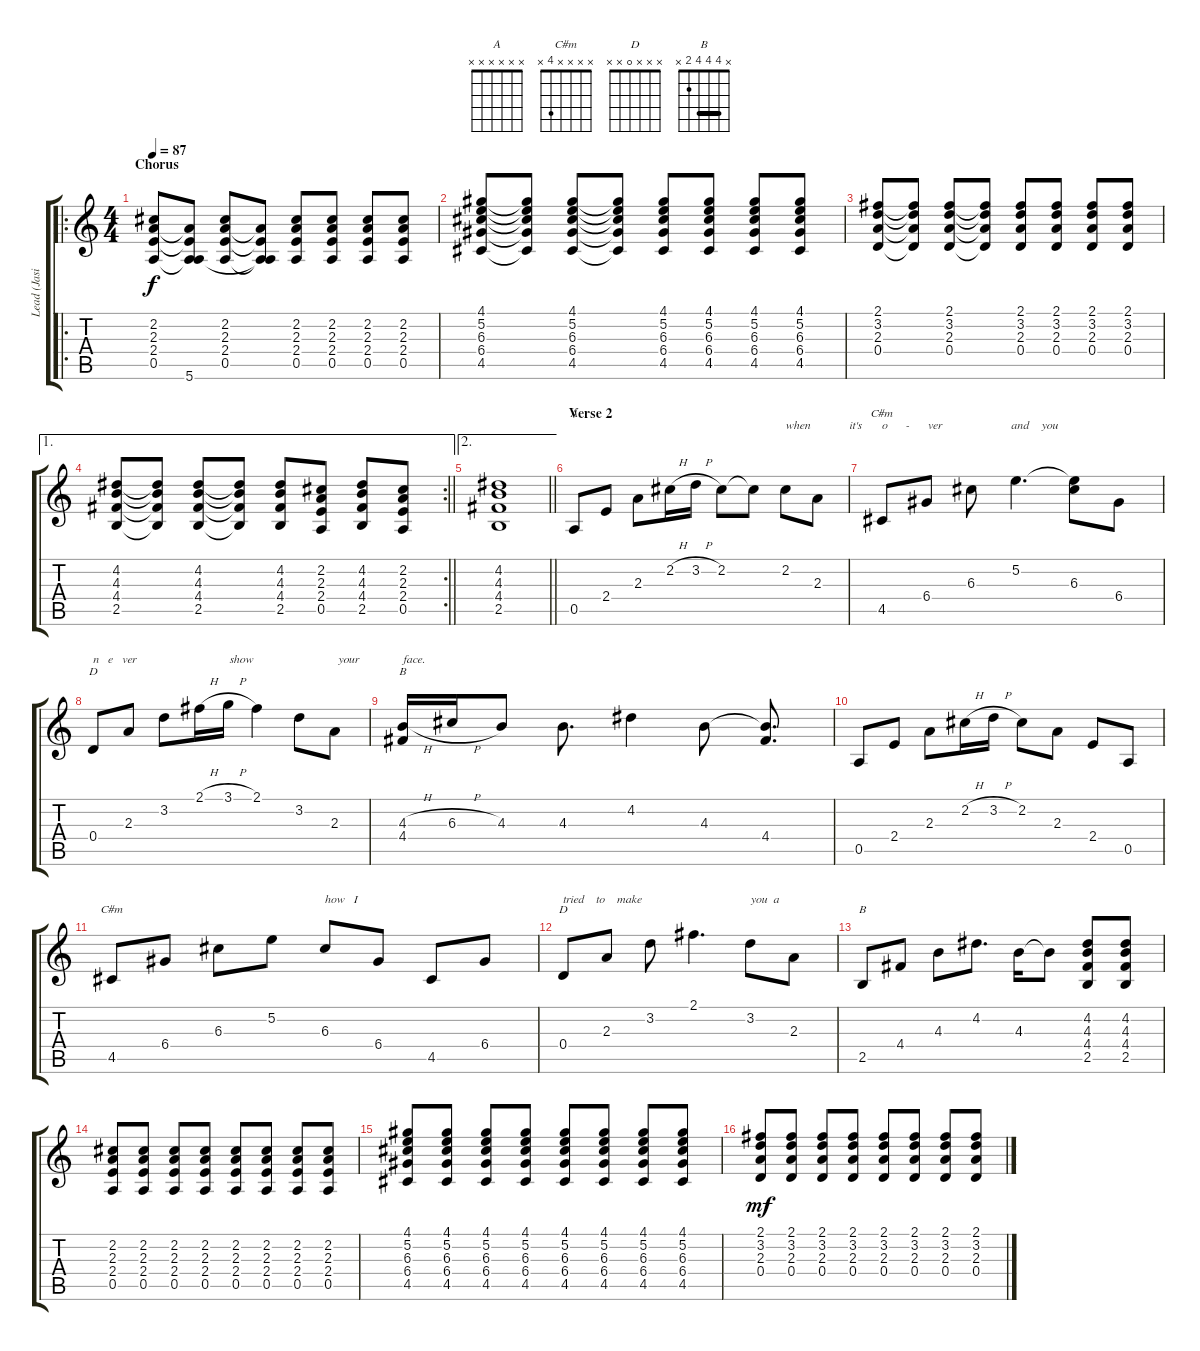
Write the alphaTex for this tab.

\track ("Lead (Jasin Todd)" "Lead (Jasi") {instrument acousticguitarsteel}
\staff {score tabs}
\tuning (E4 B3 G3 D3 A2 E2) {hide}
\chord ("A" x x x x x x)
\chord ("C#m" x x x x x x)
\chord ("D" x x x x x x)
\chord ("B" x x 4 4 x x) {barre 4}
\chord ("C#m" x x x x 4 x)
\chord ("D" x x x 0 x x)
\chord ("B" x 4 4 4 2 x) {barre 4}
\ro
\ts (4 4)
\section ("" "Chorus")
\tempo 87
\clef g2
\ks c
(2.2 2.3 2.4 0.5).8{dy f} (2.3{t} 2.4{t} 0.5{t} 5.6).8 (2.2 2.3 2.4 0.5).8 (2.3{t} 2.4{t} 0.5{t} 5.6{t}).8 (2.2 2.3 2.4 0.5).8 (2.2 2.3 2.4 0.5).8 (2.2 2.3 2.4 0.5).8 (2.2 2.3 2.4 0.5).8 |
(4.1 5.2 6.3 6.4 4.5).8 (4.1{t} 5.2{t} 6.3{t} 6.4{t} 4.5{t}).8 (4.1 5.2 6.3 6.4 4.5).8 (4.1{t} 5.2{t} 6.3{t} 6.4{t} 4.5{t}).8 (4.1 5.2 6.3 6.4 4.5).8 (4.1 5.2 6.3 6.4 4.5).8 (4.1 5.2 6.3 6.4 4.5).8 (4.1 5.2 6.3 6.4 4.5).8 |
(2.1 3.2 2.3 0.4).8 (2.1{t} 3.2{t} 2.3{t} 0.4{t}).8 (2.1 3.2 2.3 0.4).8 (2.1{t} 3.2{t} 2.3{t} 0.4{t}).8 (2.1 3.2 2.3 0.4).8 (2.1 3.2 2.3 0.4).8 (2.1 3.2 2.3 0.4).8 (2.1 3.2 2.3 0.4).8 |
\ae 1
\rc 2
\barLineRight lightlight
(4.2 4.3 4.4 2.5).8 (4.2{t} 4.3{t} 4.4{t} 2.5{t}).8 (4.2 4.3 4.4 2.5).8 (4.2{t} 4.3{t} 4.4{t} 2.5{t}).8 (4.2 4.3 4.4 2.5).8 (2.2 2.3 2.4 0.5).8 (4.2 4.3 4.4 2.5).8 (2.2 2.3 2.4 0.5).8 |
\ae 2
\barLineRight lightlight
(4.2 4.3 4.4 2.5).1 |
\section ("" "Verse 2")
0.5.8{ch "A"} 2.4.8 2.3.8 2.2{h}.16 3.2{h}.16 2.2.8 2.2{t}.8 2.2.8{txt "when             it's"} 2.3.8 |
4.5.8{ch "C#m" txt "o      -      ver                       and    you"} 6.4.8 6.3.8 5.2.4{d} (5.2{t} 6.3).8 6.4.8 |
0.4.8{ch "D" txt "n   e   ver                               show   "} 2.3.8 3.2.8 2.1{h}.16 3.1{h}.16 2.1.4{txt "                           your"} 3.2.8 2.3.8 |
(4.3{h} 4.4).16{ch "B" txt "face."} 6.3{h}.16 4.3.8 4.3.8{d} 4.2.4 4.3.8 (4.3{t} 4.4).8{d} |
0.5.8 2.4.8 2.3.8 2.2{h}.16 3.2{h}.16 2.2.8 2.3.8 2.4.8 0.5.8 |
4.5.8{ch "C#m"} 6.4.8 6.3.8 5.2.8 6.3.8{txt "how   I"} 6.4.8 4.5.8 6.4.8 |
0.4.8{ch "D" txt "tried    to    make"} 2.3.8 3.2.8 2.1.4{d} 3.2.8{txt "you  a"} 2.3.8 |
2.5.8{ch "B"} 4.4.8 4.3.8 4.2.8{d} 4.3.16 4.3{t}.8 (4.2 4.3 4.4 2.5).8 (4.2 4.3 4.4 2.5).8 |
(2.2 2.3 2.4 0.5).8 (2.2 2.3 2.4 0.5).8 (2.2 2.3 2.4 0.5).8 (2.2 2.3 2.4 0.5).8 (2.2 2.3 2.4 0.5).8 (2.2 2.3 2.4 0.5).8 (2.2 2.3 2.4 0.5).8 (2.2 2.3 2.4 0.5).8 |
(4.1 5.2 6.3 6.4 4.5).8 (4.1 5.2 6.3 6.4 4.5).8 (4.1 5.2 6.3 6.4 4.5).8 (4.1 5.2 6.3 6.4 4.5).8 (4.1 5.2 6.3 6.4 4.5).8 (4.1 5.2 6.3 6.4 4.5).8 (4.1 5.2 6.3 6.4 4.5).8 (4.1 5.2 6.3 6.4 4.5).8 |
(2.1 3.2 2.3 0.4).8{dy mf} (2.1 3.2 2.3 0.4).8 (2.1 3.2 2.3 0.4).8 (2.1 3.2 2.3 0.4).8 (2.1 3.2 2.3 0.4).8 (2.1 3.2 2.3 0.4).8 (2.1 3.2 2.3 0.4).8 (2.1 3.2 2.3 0.4).8
